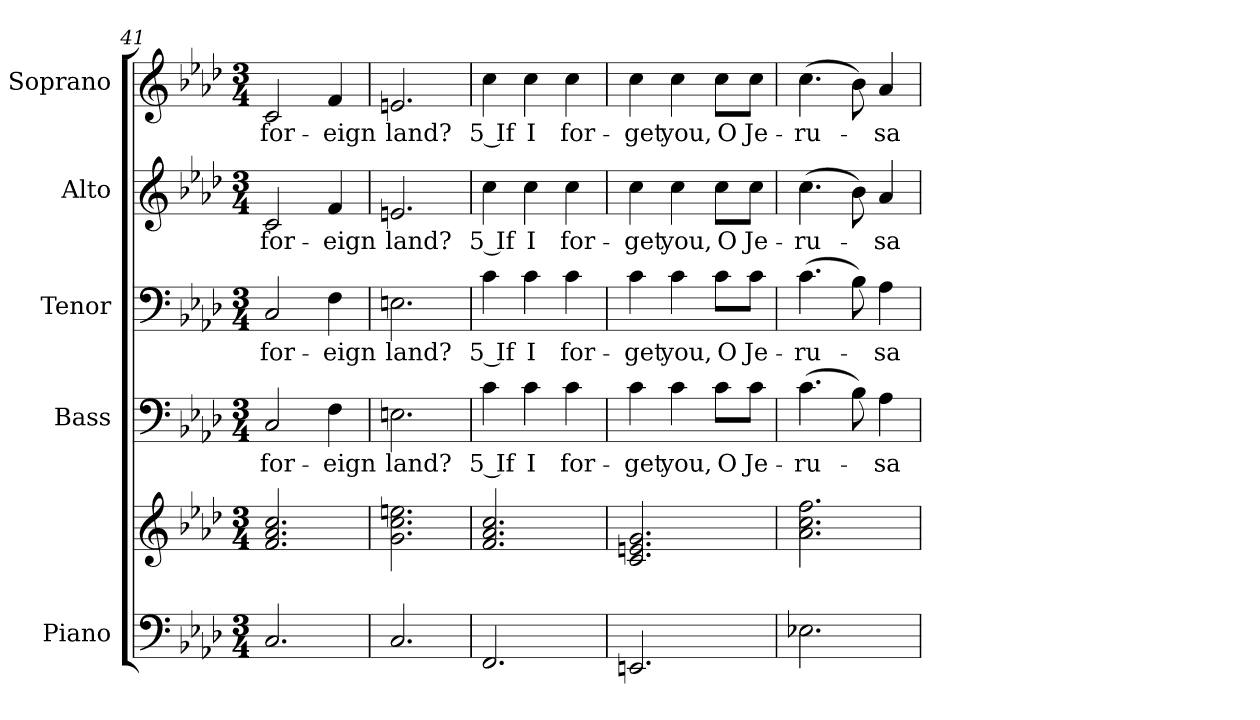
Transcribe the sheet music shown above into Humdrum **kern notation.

**kern	**kern	**kern	**text	**kern	**text	**kern	**text	**kern	**text
*part5	*part5	*part4	*part4	*part3	*part3	*part2	*part2	*part1	*part1
*staff6	*staff5	*staff4	*staff4	*staff3	*staff3	*staff2	*staff2	*staff1	*staff1
*I"Piano	*	*I"Bass	*	*I"Tenor	*	*I"Alto	*	*I"Soprano	*
*I'Pno.	*	*I'B.	*	*I'T.	*	*I'A.	*	*I'S.	*
*clefF4	*clefG2	*clefF4	*	*clefF4	*	*clefG2	*	*clefG2	*
*k[b-e-a-d-]	*k[b-e-a-d-]	*k[b-e-a-d-]	*	*k[b-e-a-d-]	*	*k[b-e-a-d-]	*	*k[b-e-a-d-]	*
*A-:	*A-:	*A-:	*	*A-:	*	*A-:	*	*A-:	*
*M3/4	*M3/4	*M3/4	*	*M3/4	*	*M3/4	*	*M3/4	*
=41	=41	=41	=41	=41	=41	=41	=41	=41	=41
!	!	!	!LO:LY:b:color=#000000	!	!	!	!	!	!
!	!	!	!	!	!LO:LY:b:color=#000000	!	!	!	!
!	!	!	!	!	!	!	!LO:LY:b:color=#000000	!	!
!	!	!	!	!	!	!	!	!	!LO:LY:b:color=#000000
2.Ci/	2.fi/ 2.a-i 2.cci	2Ci/	for-	2Ci/	for-	2ci/	for-	2ci/	for-
!	!	!	!LO:LY:b:color=#000000	!	!	!	!	!	!
!	!	!	!	!	!LO:LY:b:color=#000000	!	!	!	!
!	!	!	!	!	!	!	!LO:LY:b:color=#000000	!	!
!	!	!	!	!	!	!	!	!	!LO:LY:b:color=#000000
.	.	4Fi\	-eign	4Fi\	-eign	4fi/	-eign	4fi/	-eign
=42	=42	=42	=42	=42	=42	=42	=42	=42	=42
!	!	!	!LO:LY:b:color=#000000	!	!	!	!	!	!
!	!	!	!	!	!LO:LY:b:color=#000000	!	!	!	!
!	!	!	!	!	!	!	!LO:LY:b:color=#000000	!	!
!	!	!	!	!	!	!	!	!	!LO:LY:b:color=#000000
2.Ci/	2.gi\ 2.cci 2.eeni	2.Eni\	land?	2.Eni\	land?	2.eni/	land?	2.eni/	land?
!!LO:PB:g=z
=43	=43	=43	=43	=43	=43	=43	=43	=43	=43
!	!	!	!LO:LY:b:color=#000000	!	!	!	!	!	!
!	!	!	!	!	!LO:LY:b:color=#000000	!	!	!	!
!	!	!	!	!	!	!	!LO:LY:b:color=#000000	!	!
!	!	!	!	!	!	!	!	!	!LO:LY:b:color=#000000
2.FFi/	2.fi/ 2.a-i 2.cci	4ci\	5 If	4ci\	5 If	4cci\	5 If	4cci\	5 If
!	!	!	!LO:LY:b:color=#000000	!	!	!	!	!	!
!	!	!	!	!	!LO:LY:b:color=#000000	!	!	!	!
!	!	!	!	!	!	!	!LO:LY:b:color=#000000	!	!
!	!	!	!	!	!	!	!	!	!LO:LY:b:color=#000000
.	.	4ci\	I	4ci\	I	4cci\	I	4cci\	I
!	!	!	!LO:LY:b:color=#000000	!	!	!	!	!	!
!	!	!	!	!	!LO:LY:b:color=#000000	!	!	!	!
!	!	!	!	!	!	!	!LO:LY:b:color=#000000	!	!
!	!	!	!	!	!	!	!	!	!LO:LY:b:color=#000000
.	.	4ci\	for-	4ci\	for-	4cci\	for-	4cci\	for-
=44	=44	=44	=44	=44	=44	=44	=44	=44	=44
!	!	!	!LO:LY:b:color=#000000	!	!	!	!	!	!
!	!	!	!	!	!LO:LY:b:color=#000000	!	!	!	!
!	!	!	!	!	!	!	!LO:LY:b:color=#000000	!	!
!	!	!	!	!	!	!	!	!	!LO:LY:b:color=#000000
2.EEni/	2.ci/ 2.eni 2.gi	4ci\	-get	4ci\	-get	4cci\	-get	4cci\	-get
!	!	!	!LO:LY:b:color=#000000	!	!	!	!	!	!
!	!	!	!	!	!LO:LY:b:color=#000000	!	!	!	!
!	!	!	!	!	!	!	!LO:LY:b:color=#000000	!	!
!	!	!	!	!	!	!	!	!	!LO:LY:b:color=#000000
.	.	4ci\	you,	4ci\	you,	4cci\	you,	4cci\	you,
!	!	!	!LO:LY:b:color=#000000	!	!	!	!	!	!
!	!	!	!	!	!LO:LY:b:color=#000000	!	!	!	!
!	!	!	!	!	!	!	!LO:LY:b:color=#000000	!	!
!	!	!	!	!	!	!	!	!	!LO:LY:b:color=#000000
.	.	8ci\L	O	8ci\L	O	8cci\L	O	8cci\L	O
!	!	!	!LO:LY:b:color=#000000	!	!	!	!	!	!
!	!	!	!	!	!LO:LY:b:color=#000000	!	!	!	!
!	!	!	!	!	!	!	!LO:LY:b:color=#000000	!	!
!	!	!	!	!	!	!	!	!	!LO:LY:b:color=#000000
.	.	8ci\J	Je-	8ci\J	Je-	8cci\J	Je-	8cci\J	Je-
=45	=45	=45	=45	=45	=45	=45	=45	=45	=45
!	!	!	!LO:LY:b:color=#000000	!	!	!	!	!	!
!	!	!	!	!	!LO:LY:b:color=#000000	!	!	!	!
!	!	!	!	!	!	!	!LO:LY:b:color=#000000	!	!
!	!	!	!	!	!	!	!	!	!LO:LY:b:color=#000000
2.E-Xi\	2.a-i\ 2.cci 2.ffi	(4.ci\	-ru-	(4.ci\	-ru-	(4.cci\	-ru-	(4.cci\	-ru-
.	.	8B-i\)	.	8B-i\)	.	8b-i\)	.	8b-i\)	.
!	!	!	!LO:LY:b:color=#000000	!	!	!	!	!	!
!	!	!	!	!	!LO:LY:b:color=#000000	!	!	!	!
!	!	!	!	!	!	!	!LO:LY:b:color=#000000	!	!
!	!	!	!	!	!	!	!	!	!LO:LY:b:color=#000000
.	.	4A-i\	-sa-	4A-i\	-sa-	4a-i/	-sa-	4a-i/	-sa-
=	=	=	=	=	=	=	=	=	=
*-	*-	*-	*-	*-	*-	*-	*-	*-	*-
